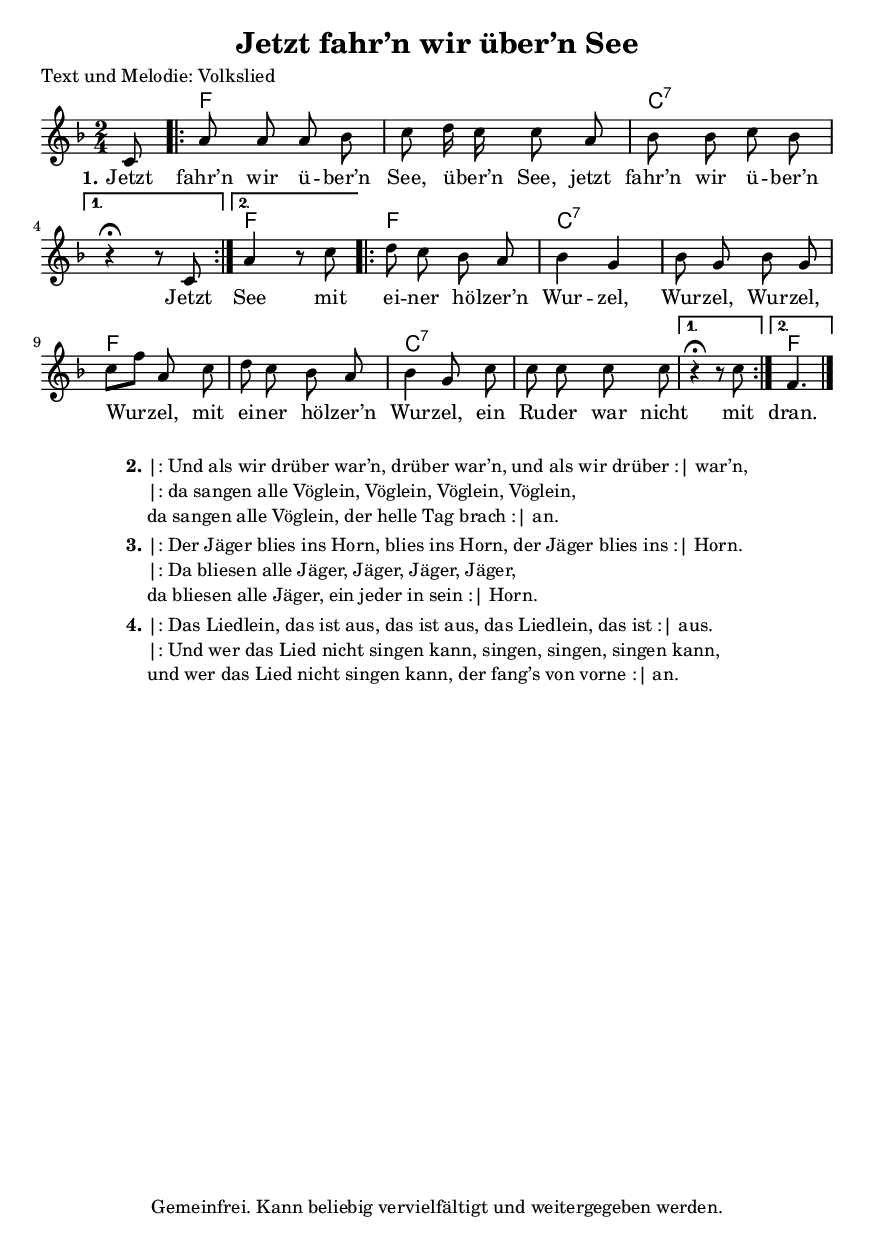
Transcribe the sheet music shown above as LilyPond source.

% Dieses Notenblatt wurde erstellt von Carsten Urbach [http://www.carsten-urbach.eu]
%
% Kontakt: curbach@gmx.de
%
% geringfügige Änderungen von Hauke Rehr

\include "deutsch.ly"
\include "default.ly"

\version "2.12.3"
\header {
  title = "Jetzt fahr’n wir über’n See"
  poet = "Text und Melodie: Volkslied"
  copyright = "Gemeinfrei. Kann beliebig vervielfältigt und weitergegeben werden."
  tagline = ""
}

#(set-global-staff-size 16)

akkorde = \chordmode {
  \partial 8 s8
  \repeat volta 2 {
    d2 s2 a2:7
  }
  \alternative {
    { s2 }
    { d2 }
  }
  \repeat volta 2 {
    d2 a2:7 s2 d2 s2 a2:7 s2
  }
  \alternative {
    {s2}
    {\partial 4. d4.}
  }
}

melodie = \relative c' {
  \partial 8
  a8 |
  \repeat volta 2 {
    fis'8 fis fis g |
    a h16 a  a8 fis |
    g g a g
  }
  \alternative {
    { r4\fermata r8 a,8 | }
    {fis'4 r8 a8 | }
  }
  \repeat volta 2 {
    h8 a g fis |
    g4 e |
    g8 e g e |
    a[ d] fis, a |
    h a g fis |
    g4 e8 a8 |
    a8 a8 a8 a8 |
  }
  \alternative {
    {r4\fermata r8 a8 }
    {\partial 4. d,4. \bar "|."}
  }
}

text = \lyricmode {
  \set stanza = "1."
  Jetzt
  fahr’n wir ü -- ber’n See, ü -- ber’n See, jetzt fahr’n wir ü -- ber’n
  Jetzt
  See mit
  ei -- ner hö -- lzer’n Wur -- zel, Wur -- zel, Wur -- zel, Wur -- zel,
  mit ei -- ner hö -- lzer’n Wur -- zel, ein Ru -- der war nicht
  mit
  dran.
}

\score {
  \transpose d f
  <<
    \new ChordNames { \akkorde }
    \new Voice = "Lied" {
      \clef "treble"
      \time 2/4
      \key d \major
      \autoBeamOff
      \melodie
    }
    \new Lyrics \lyricsto "Lied" { \text }
  >>
}

\markup {
  \fill-line {
    \column {
      \line {
        \bold "2."
        \column {
          "|: Und als wir drüber war’n, drüber war’n, und als wir drüber :| war’n,"
          "|: da sangen alle Vöglein, Vöglein, Vöglein, Vöglein,"
          "da sangen alle Vöglein, der helle Tag brach :| an."
        }
      }
      \hspace #0.1
      \line {
        \bold "3."
        \column {
          "|: Der Jäger blies ins Horn, blies ins Horn, der Jäger blies ins :| Horn."
          "|: Da bliesen alle Jäger, Jäger, Jäger, Jäger,"
          "da bliesen alle Jäger, ein jeder in sein :| Horn."
        }
      }
      \hspace #0.1
      \line {
        \bold "4."
        \column {
          "|: Das Liedlein, das ist aus, das ist aus, das Liedlein, das ist :| aus."
          "|: Und wer das Lied nicht singen kann, singen, singen, singen kann,"
          "und wer das Lied nicht singen kann, der fang’s von vorne :| an."
        }
      }
    }
  }
}

 % some settings % vim: sw=2 et
